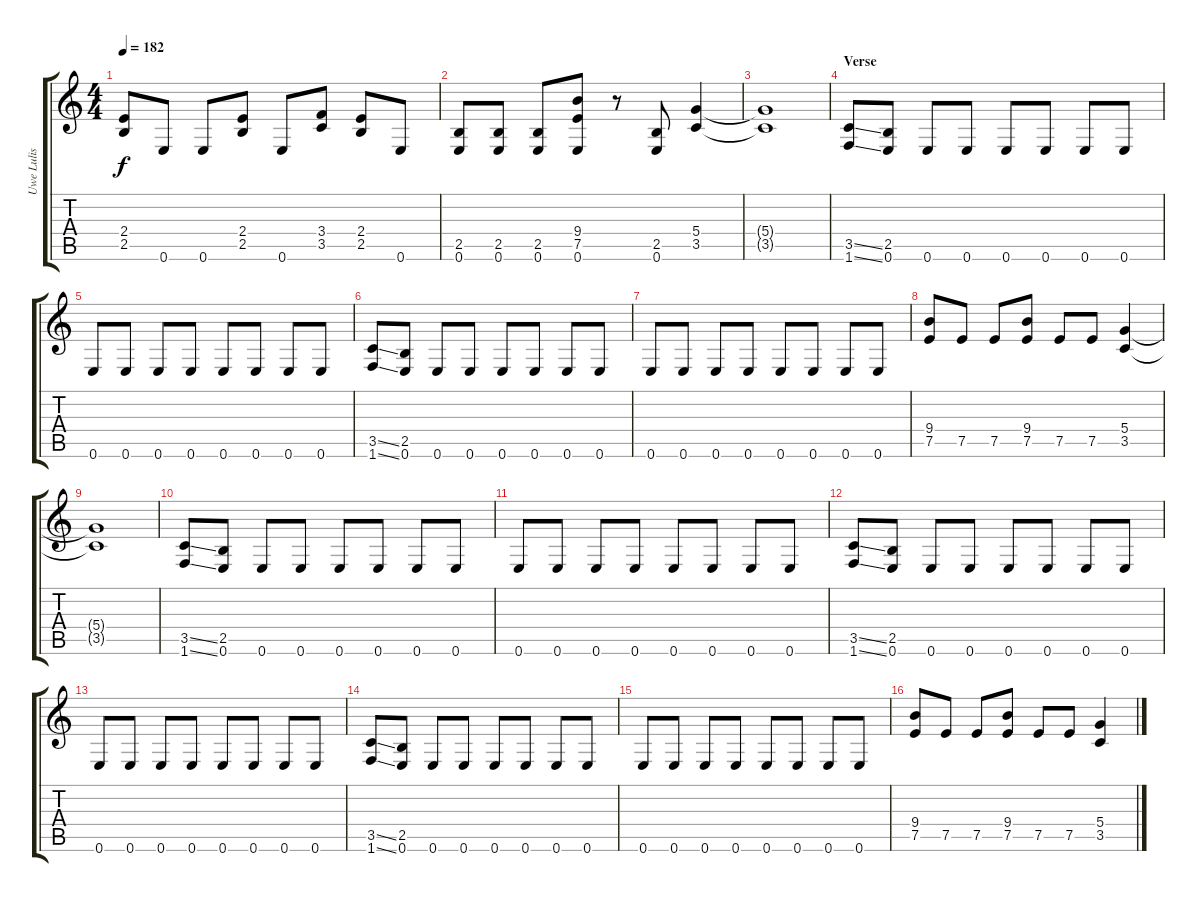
\track ("Uwe Lulis" "Uwe Lulis") {instrument distortionguitar}
\staff {score tabs}
\tuning (E4 B3 G3 D3 A2 E2) {hide}
\ts (4 4)
\tempo 182
\clef g2
\ks c
(2.4 2.5).8{dy f} 0.6.8 0.6.8 (2.4 2.5).8 0.6.8 (3.4 3.5).8 (2.4 2.5).8 0.6.8 |
(2.5 0.6).8 (2.5 0.6).8 (2.5 0.6).8 (9.4 7.5 0.6).8 r.8 (2.5 0.6).8 (5.4 3.5).4 |
(5.4{t} 3.5{t}).1 |
\section ("" "Verse")
(3.5{ss} 1.6{ss}).8 (2.5 0.6).8 0.6.8 0.6.8 0.6.8 0.6.8 0.6.8 0.6.8 |
0.6.8 0.6.8 0.6.8 0.6.8 0.6.8 0.6.8 0.6.8 0.6.8 |
(3.5{ss} 1.6{ss}).8 (2.5 0.6).8 0.6.8 0.6.8 0.6.8 0.6.8 0.6.8 0.6.8 |
0.6.8 0.6.8 0.6.8 0.6.8 0.6.8 0.6.8 0.6.8 0.6.8 |
(9.4 7.5).8 7.5.8 7.5.8 (9.4 7.5).8 7.5.8 7.5.8 (5.4 3.5).4 |
(5.4{t} 3.5{t}).1 |
(3.5{ss} 1.6{ss}).8 (2.5 0.6).8 0.6.8 0.6.8 0.6.8 0.6.8 0.6.8 0.6.8 |
0.6.8 0.6.8 0.6.8 0.6.8 0.6.8 0.6.8 0.6.8 0.6.8 |
(3.5{ss} 1.6{ss}).8 (2.5 0.6).8 0.6.8 0.6.8 0.6.8 0.6.8 0.6.8 0.6.8 |
0.6.8 0.6.8 0.6.8 0.6.8 0.6.8 0.6.8 0.6.8 0.6.8 |
(3.5{ss} 1.6{ss}).8 (2.5 0.6).8 0.6.8 0.6.8 0.6.8 0.6.8 0.6.8 0.6.8 |
0.6.8 0.6.8 0.6.8 0.6.8 0.6.8 0.6.8 0.6.8 0.6.8 |
(9.4 7.5).8 7.5.8 7.5.8 (9.4 7.5).8 7.5.8 7.5.8 (5.4 3.5).4
